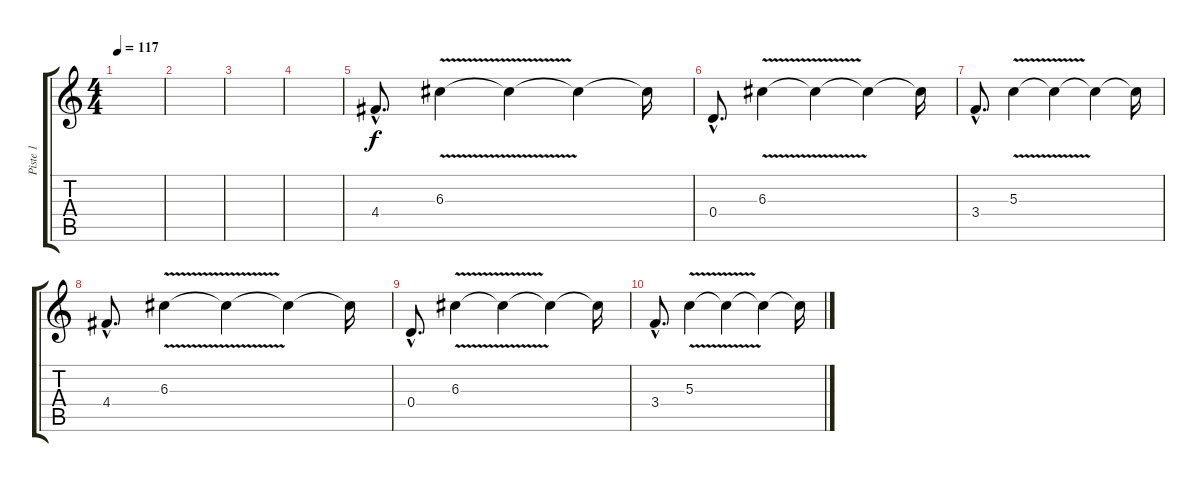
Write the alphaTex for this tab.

\track ("Piste 1" "Piste 1") {instrument electricguitarclean}
\staff {score tabs}
\tuning (E4 B3 G3 D3 A2 E2) {hide}
\ts (4 4)
\tempo 117
\clef g2
\ks c
|
|
|
|
4.4{hac}.8{d volume 13} 6.3{v}.4 6.3{t}.4 6.3{t}.4 6.3{t}.16 |
0.4{hac}.8{d} 6.3{v}.4 6.3{t}.4 6.3{t}.4 6.3{t}.16 |
3.4{hac}.8{d} 5.3{v}.4 5.3{t}.4 5.3{t}.4 5.3{t}.16 |
4.4{hac}.8{d volume 13} 6.3{v}.4 6.3{t}.4 6.3{t}.4 6.3{t}.16 |
0.4{hac}.8{d} 6.3{v}.4 6.3{t}.4 6.3{t}.4 6.3{t}.16 |
3.4{hac}.8{d} 5.3{v}.4 5.3{t}.4 5.3{t}.4 5.3{t}.16
